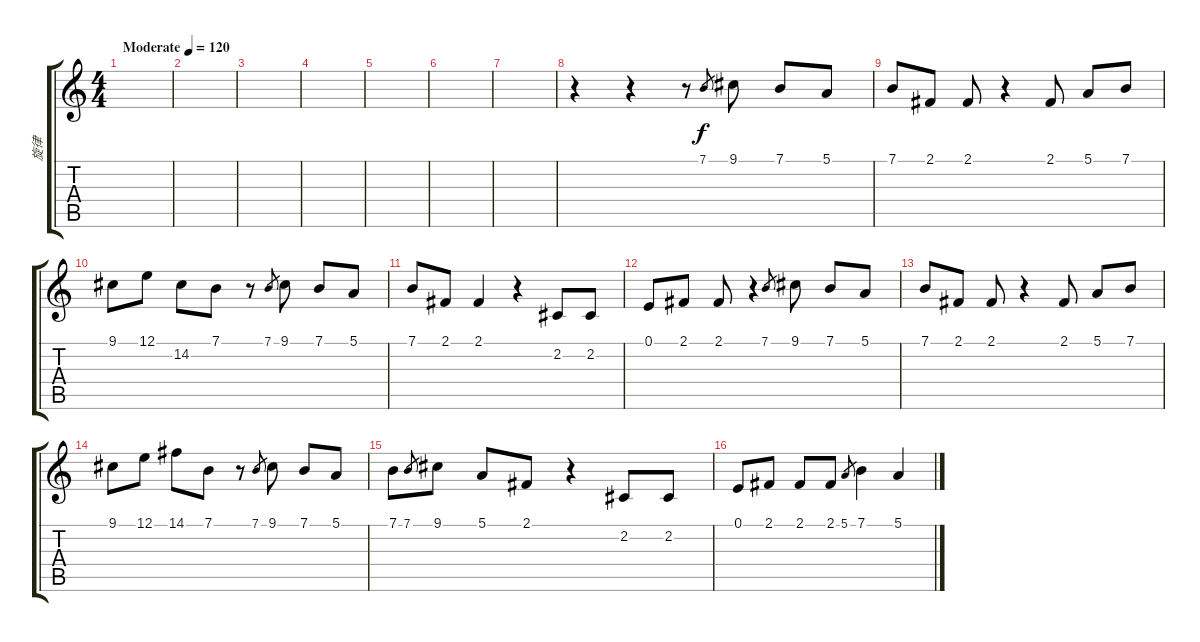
\track ("旋律" "旋律") {instrument altosax}
\staff {score tabs}
\tuning (E4 B3 G3 D3 A2 E2) {hide}
\ts (4 4)
\tempo (120 "Moderate")
\clef g2
\ks c
|
|
|
|
|
|
|
r.4 r.4 r.8 7.1.8{gr} 9.1.8 7.1.8 5.1.8{txt ""} |
7.1.8 2.1.8 2.1.8 r.4 2.1.8 5.1.8 7.1.8 |
9.1.8 12.1.8 14.2.8 7.1.8 r.8 7.1.8{gr} 9.1.8 7.1.8 5.1.8 |
7.1.8 2.1.8 2.1.4 r.4 2.2.8 2.2.8 |
0.1.8 2.1.8 2.1.8 r.4 7.1.8{gr} 9.1.8 7.1.8 5.1.8 |
7.1.8 2.1.8 2.1.8 r.4 2.1.8 5.1.8 7.1.8 |
9.1.8 12.1.8 14.1.8 7.1.8 r.8 7.1.8{gr} 9.1.8 7.1.8 5.1.8 |
7.1.8 7.1.8{gr} 9.1.8 5.1.8 2.1.8 r.4 2.2.8 2.2.8 |
0.1.8 2.1.8 2.1.8 2.1.8 5.1.8{gr} 7.1.4 5.1.4
